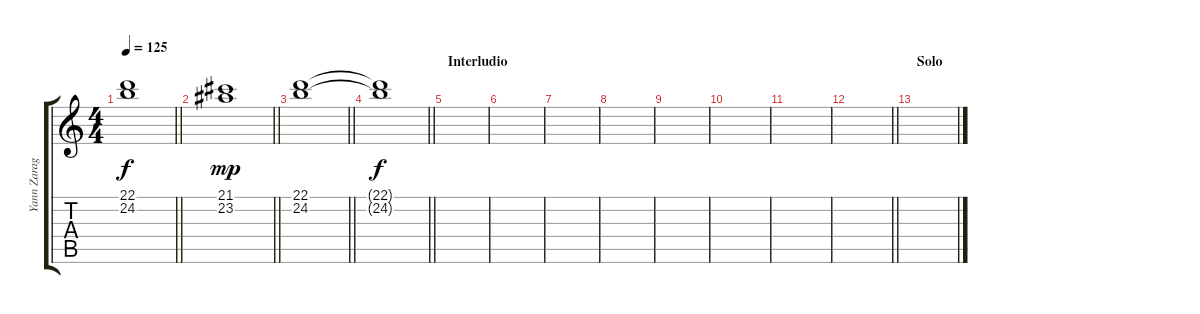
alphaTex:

\track ("Yann Zaragoza" "Yann Zarag") {instrument churchorgan}
\staff {score tabs}
\tuning (E4 B3 G3 D3 A2 E2) {hide}
\ts (4 4)
\tempo 125
\clef g2
\barLineRight lightlight
\ks c
(22.1{t} 24.2{t}).1{dy f} |
\barLineRight lightlight
(21.1 23.2).1{dy mp} |
\barLineRight lightlight
(22.1 24.2).1 |
\barLineRight lightlight
(22.1{t} 24.2{t}).1{dy f} |
\section ("" "Interludio")
|
|
|
|
|
|
|
\barLineRight lightlight
|
\section ("" "Solo")
